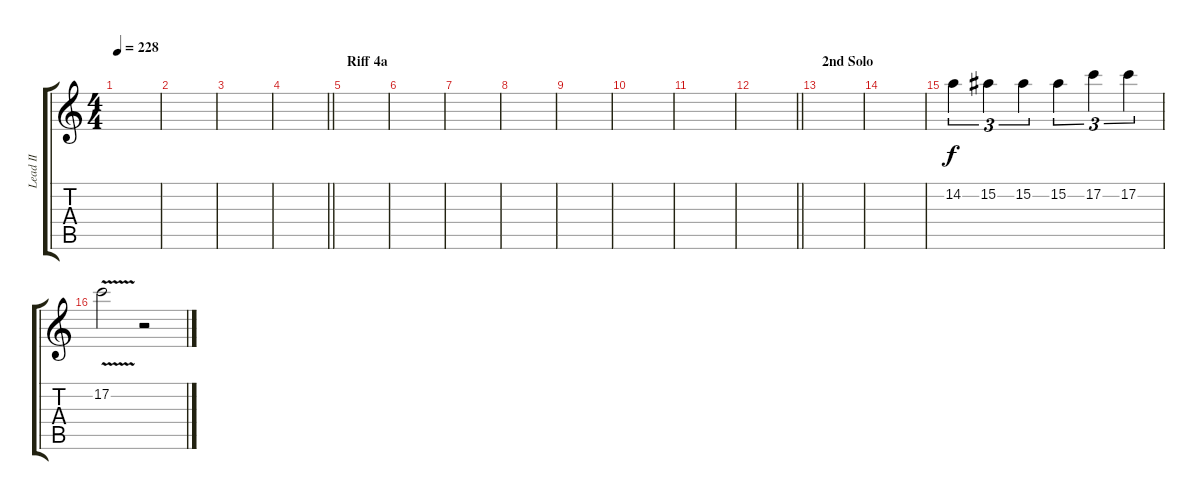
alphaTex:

\track ("Lead II" "Lead II") {instrument overdrivenguitar}
\staff {score tabs}
\tuning (C4 G3 Eb3 Bb2 F2 C2) {hide}
\ts (4 4)
\tempo 228
\clef g2
\ks c
|
|
|
\barLineRight lightlight
|
\section ("" "Riff 4a")
|
|
|
|
|
|
|
\barLineRight lightlight
|
\section ("" "2nd Solo")
|
|
14.2.4{tu (3 2)} 15.2.4{tu (3 2)} 15.2.4{tu (3 2)} 15.2.4{tu (3 2)} 17.2.4{tu (3 2)} 17.2.4{tu (3 2)} |
17.2{v}.2 r.2
